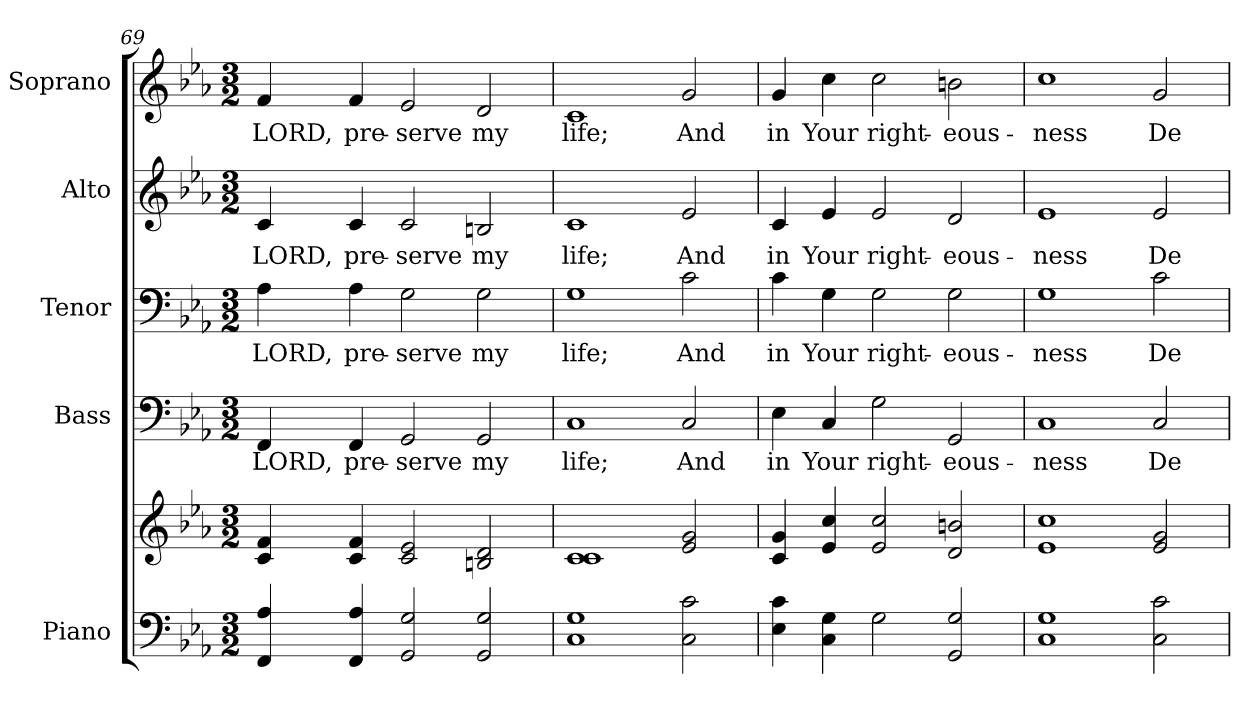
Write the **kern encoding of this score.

**kern	**kern	**kern	**text	**kern	**text	**kern	**text	**kern	**text
*part5	*part5	*part4	*part4	*part3	*part3	*part2	*part2	*part1	*part1
*staff6	*staff5	*staff4	*staff4	*staff3	*staff3	*staff2	*staff2	*staff1	*staff1
*I"Piano	*	*I"Bass	*	*I"Tenor	*	*I"Alto	*	*I"Soprano	*
*I'Pno.	*	*I'B.	*	*I'T.	*	*I'A.	*	*I'S.	*
!!LO:PB:g=z
*clefF4	*clefG2	*clefF4	*	*clefF4	*	*clefG2	*	*clefG2	*
*k[b-e-a-]	*k[b-e-a-]	*k[b-e-a-]	*	*k[b-e-a-]	*	*k[b-e-a-]	*	*k[b-e-a-]	*
*E-:	*E-:	*E-:	*	*E-:	*	*E-:	*	*E-:	*
*M3/2	*M3/2	*M3/2	*	*M3/2	*	*M3/2	*	*M3/2	*
=69	=69	=69	=69	=69	=69	=69	=69	=69	=69
!	!	!	!LO:LY:b:color=#000000	!	!	!	!	!	!
!	!	!	!	!	!LO:LY:b:color=#000000	!	!	!	!
!	!	!	!	!	!	!	!LO:LY:b:color=#000000	!	!
!	!	!	!	!	!	!	!	!	!LO:LY:b:color=#000000
4FFi/ 4A-i	4ci/ 4fi	4FFi/	LORD,	4A-i\	LORD,	4ci/	LORD,	4fi/	LORD,
!	!	!	!LO:LY:b:color=#000000	!	!	!	!	!	!
!	!	!	!	!	!LO:LY:b:color=#000000	!	!	!	!
!	!	!	!	!	!	!	!LO:LY:b:color=#000000	!	!
!	!	!	!	!	!	!	!	!	!LO:LY:b:color=#000000
4FFi/ 4A-i	4ci/ 4fi	4FFi/	pre-	4A-i\	pre-	4ci/	pre-	4fi/	pre-
!	!	!	!LO:LY:b:color=#000000	!	!	!	!	!	!
!	!	!	!	!	!LO:LY:b:color=#000000	!	!	!	!
!	!	!	!	!	!	!	!LO:LY:b:color=#000000	!	!
!	!	!	!	!	!	!	!	!	!LO:LY:b:color=#000000
2GGi/ 2Gi	2ci/ 2e-i	2GGi/	-serve	2Gi\	-serve	2ci/	-serve	2e-i/	-serve
!	!	!	!LO:LY:b:color=#000000	!	!	!	!	!	!
!	!	!	!	!	!LO:LY:b:color=#000000	!	!	!	!
!	!	!	!	!	!	!	!LO:LY:b:color=#000000	!	!
!	!	!	!	!	!	!	!	!	!LO:LY:b:color=#000000
2GGi/ 2Gi	2Bni/ 2di	2GGi/	my	2Gi\	my	2Bni/	my	2di/	my
=70	=70	=70	=70	=70	=70	=70	=70	=70	=70
!	!	!	!LO:LY:b:color=#000000	!	!	!	!	!	!
!	!	!	!	!	!LO:LY:b:color=#000000	!	!	!	!
!	!	!	!	!	!	!	!LO:LY:b:color=#000000	!	!
!	!	!	!	!	!	!	!	!	!LO:LY:b:color=#000000
1Ci 1Gi	1ci 1ci	1Ci	life;	1Gi	life;	1ci	life;	1ci	life;
!	!	!	!LO:LY:b:color=#000000	!	!	!	!	!	!
!	!	!	!	!	!LO:LY:b:color=#000000	!	!	!	!
!	!	!	!	!	!	!	!LO:LY:b:color=#000000	!	!
!	!	!	!	!	!	!	!	!	!LO:LY:b:color=#000000
2Ci\ 2ci	2e-i/ 2gi	2Ci/	And	2ci\	And	2e-i/	And	2gi/	And
!!LO:PB:g=z
=71	=71	=71	=71	=71	=71	=71	=71	=71	=71
!	!	!	!LO:LY:b:color=#000000	!	!	!	!	!	!
!	!	!	!	!	!LO:LY:b:color=#000000	!	!	!	!
!	!	!	!	!	!	!	!LO:LY:b:color=#000000	!	!
!	!	!	!	!	!	!	!	!	!LO:LY:b:color=#000000
4E-i\ 4ci	4ci/ 4gi	4E-i\	in	4ci\	in	4ci/	in	4gi/	in
!	!	!	!LO:LY:b:color=#000000	!	!	!	!	!	!
!	!	!	!	!	!LO:LY:b:color=#000000	!	!	!	!
!	!	!	!	!	!	!	!LO:LY:b:color=#000000	!	!
!	!	!	!	!	!	!	!	!	!LO:LY:b:color=#000000
4Ci\ 4Gi	4e-i/ 4cci	4Ci/	Your	4Gi\	Your	4e-i/	Your	4cci\	Your
!	!	!	!LO:LY:b:color=#000000	!	!	!	!	!	!
!	!	!	!	!	!LO:LY:b:color=#000000	!	!	!	!
!	!	!	!	!	!	!	!LO:LY:b:color=#000000	!	!
!	!	!	!	!	!	!	!	!	!LO:LY:b:color=#000000
2Gi\	2e-i/ 2cci	2Gi\	right-	2Gi\	right-	2e-i/	right-	2cci\	right-
!	!	!	!LO:LY:b:color=#000000	!	!	!	!	!	!
!	!	!	!	!	!LO:LY:b:color=#000000	!	!	!	!
!	!	!	!	!	!	!	!LO:LY:b:color=#000000	!	!
!	!	!	!	!	!	!	!	!	!LO:LY:b:color=#000000
2GGi/ 2Gi	2di/ 2bni	2GGi/	-eous-	2Gi\	-eous-	2di/	-eous-	2bni\	-eous-
=72	=72	=72	=72	=72	=72	=72	=72	=72	=72
!	!	!	!LO:LY:b:color=#000000	!	!	!	!	!	!
!	!	!	!	!	!LO:LY:b:color=#000000	!	!	!	!
!	!	!	!	!	!	!	!LO:LY:b:color=#000000	!	!
!	!	!	!	!	!	!	!	!	!LO:LY:b:color=#000000
1Ci 1Gi	1e-i 1cci	1Ci	-ness	1Gi	-ness	1e-i	-ness	1cci	-ness
!	!	!	!LO:LY:b:color=#000000	!	!	!	!	!	!
!	!	!	!	!	!LO:LY:b:color=#000000	!	!	!	!
!	!	!	!	!	!	!	!LO:LY:b:color=#000000	!	!
!	!	!	!	!	!	!	!	!	!LO:LY:b:color=#000000
2Ci\ 2ci	2e-i/ 2gi	2Ci/	De-	2ci\	De-	2e-i/	De-	2gi/	De-
=	=	=	=	=	=	=	=	=	=
*-	*-	*-	*-	*-	*-	*-	*-	*-	*-
